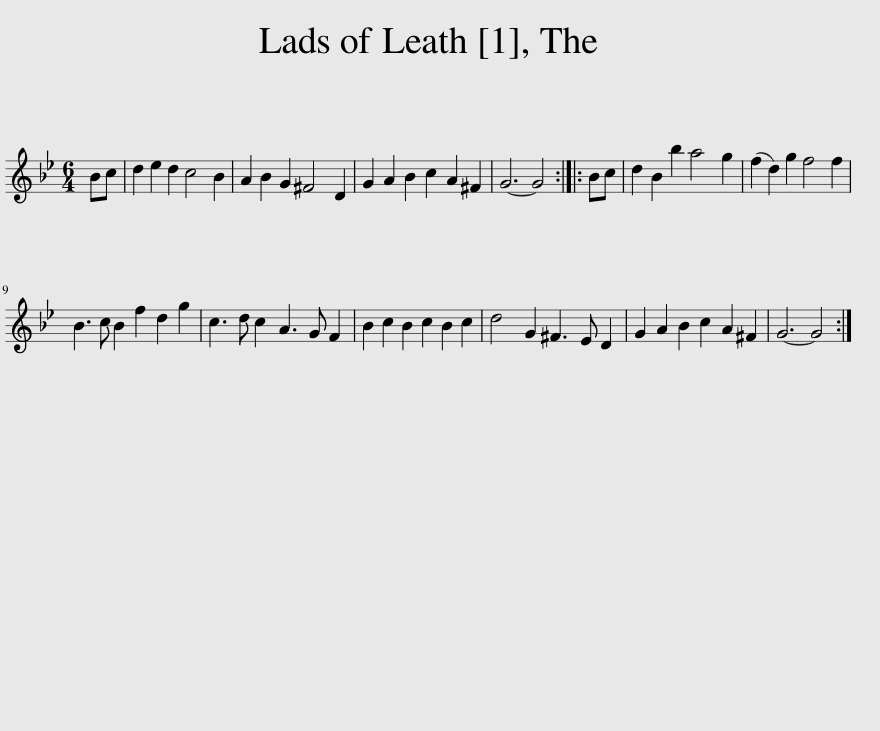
X:1
L:1/8
M:6/4
I:linebreak $
K:Gmin
V:1 treble
V:1
 Bc | d2 e2 d2 c4 B2 | A2 B2 G2 ^F4 D2 | G2 A2 B2 c2 A2 ^F2 | G6- G4 :: %5
 Bc | d2 B2 b2 a4 g2 | (f2 d2) g2 f4 f2 |$ B3 c B2 f2 d2 g2 | c3 d c2 A3 G F2 | %10
 B2 c2 B2 c2 B2 c2 | d4 G2 ^F3 E D2 | G2 A2 B2 c2 A2 ^F2 | G6- G4 :| %14
